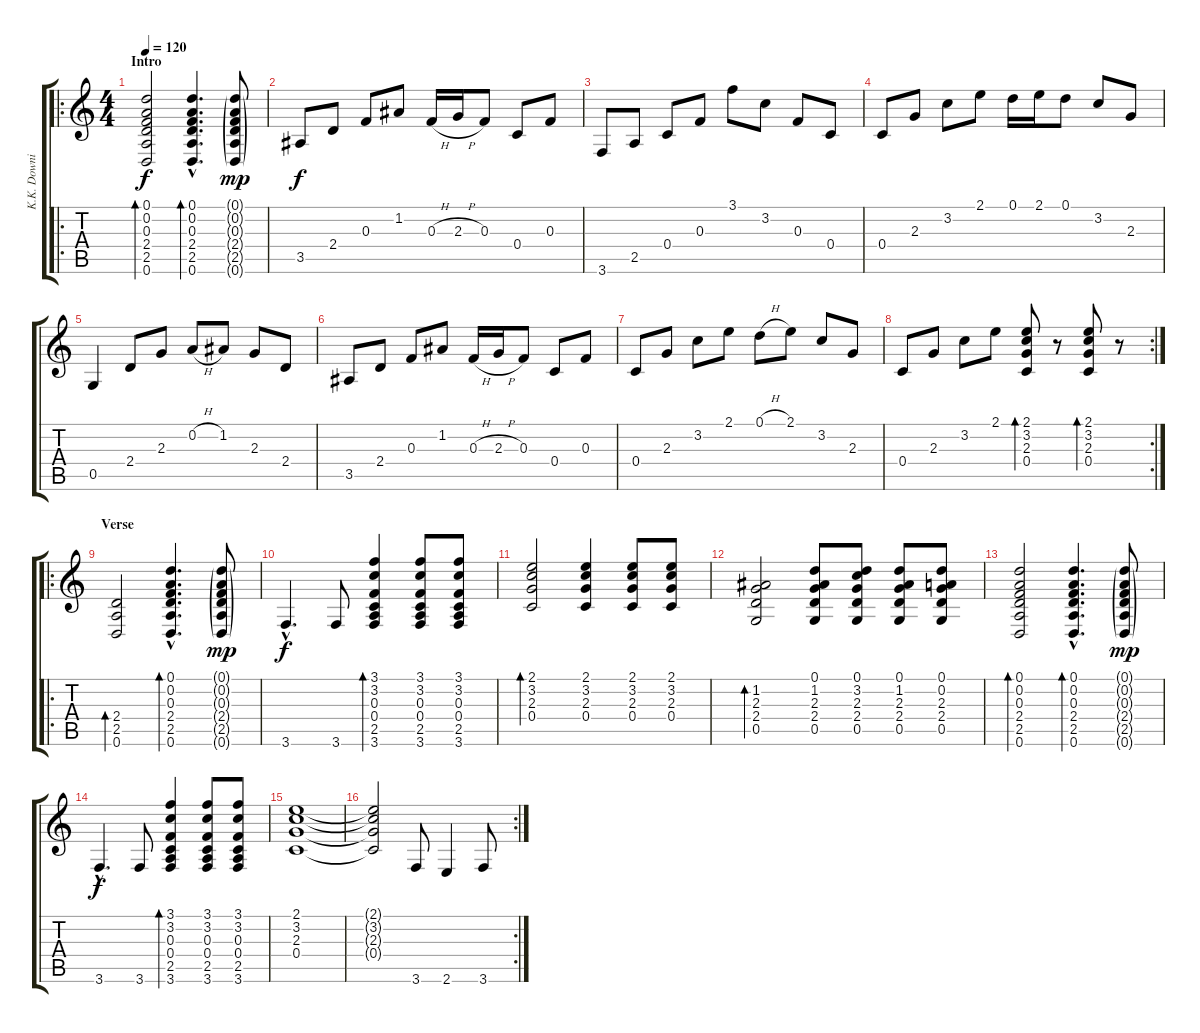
\track ("K.K. Downing (Acoustic)" "K.K. Downi") {instrument acousticguitarnylon}
\staff {score tabs}
\tuning (D4 A3 F3 C3 G2 D2) {hide}
\ro
\ts (4 4)
\section ("" "Intro")
\tempo 120
\clef g2
\ks c
(0.1 0.2 0.3 2.4 2.5 0.6).2{bd 240 dy f instrument acousticguitarnylon} (0.1{hac} 0.2{hac} 0.3{hac} 2.4{hac} 2.5{hac} 0.6{hac}).4{d bd 120} (0.1{g} 0.2{g} 0.3{g} 2.4{g} 2.5{g} 0.6{g}).8{dy mp} |
3.5.8{dy f} 2.4.8 0.3.8 1.2.8 0.3{h}.16 2.3{h}.16 0.3.8 0.4.8 0.3.8 |
3.6.8 2.5.8 0.4.8 0.3.8 3.1.8 3.2.8 0.3.8 0.4.8 |
0.4.8 2.3.8 3.2.8 2.1.8 0.1.16 2.1.16 0.1.8 3.2.8 2.3.8 |
0.5.4 2.4.8 2.3.8 0.2{h}.8 1.2.8 2.3.8 2.4.8 |
3.5.8 2.4.8 0.3.8 1.2.8 0.3{h}.16 2.3{h}.16 0.3.8 0.4.8 0.3.8 |
0.4.8 2.3.8 3.2.8 2.1.8 0.1{h}.8 2.1.8 3.2.8 2.3.8 |
\rc 2
0.4.8 2.3.8 3.2.8 2.1.8 (2.1 3.2 2.3 0.4).8{bd 240} r.8 (2.1 3.2 2.3 0.4).8{bd 120} r.8 |
\ro
\section ("" "Verse")
(2.4 2.5 0.6).2{bd 240} (0.1{hac} 0.2{hac} 0.3{hac} 2.4{hac} 2.5{hac} 0.6{hac}).4{d bd 120} (0.1{g} 0.2{g} 0.3{g} 2.4{g} 2.5{g} 0.6{g}).8{dy mp} |
3.6{hac}.4{d dy f} 3.6.8 (3.1 3.2 0.3 0.4 2.5 3.6).4{bd 120} (3.1 3.2 0.3 0.4 2.5 3.6).8 (3.1 3.2 0.3 0.4 2.5 3.6).8 |
(2.1 3.2 2.3 0.4).2{bd 240} (2.1 3.2 2.3 0.4).4 (2.1 3.2 2.3 0.4).8 (2.1 3.2 2.3 0.4).8 |
(1.2 2.3 2.4 0.5).2{bd 240} (0.1 1.2 2.3 2.4 0.5).8 (0.1 3.2 2.3 2.4 0.5).8 (0.1 1.2 2.3 2.4 0.5).8 (0.1 0.2 2.3 2.4 0.5).8 |
(0.1 0.2 0.3 2.4 2.5 0.6).2{bd 240} (0.1{hac} 0.2{hac} 0.3{hac} 2.4{hac} 2.5{hac} 0.6{hac}).4{d bd 120} (0.1{g} 0.2{g} 0.3{g} 2.4{g} 2.5{g} 0.6{g}).8{dy mp} |
3.6{hac}.4{d dy f} 3.6.8 (3.1 3.2 0.3 0.4 2.5 3.6).4{bd 120} (3.1 3.2 0.3 0.4 2.5 3.6).8 (3.1 3.2 0.3 0.4 2.5 3.6).8 |
(2.1 3.2 2.3 0.4).1 |
\rc 2
(2.1{t} 3.2{t} 2.3{t} 0.4{t}).2 3.6.8 2.6.4 3.6.8
